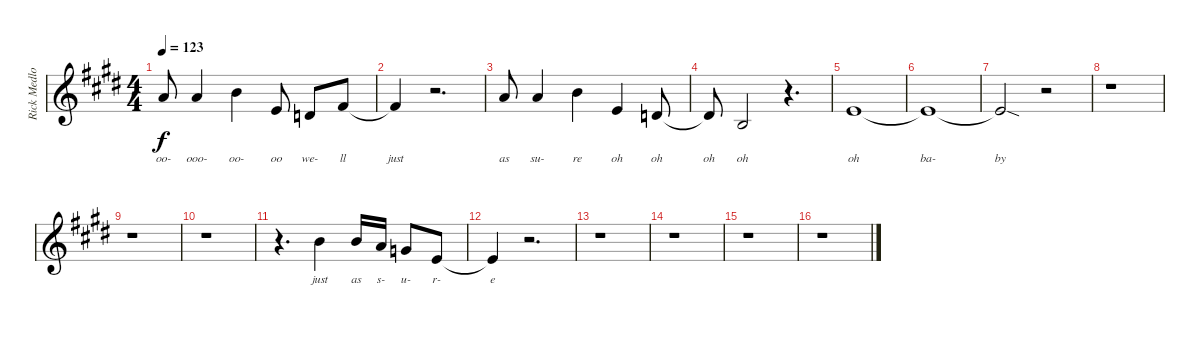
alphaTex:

\track ("Rick Medlocke Vocals" "Rick Medlo") {instrument violin}
\staff {score}
\tuning (E4 B3 G3 D3 A2 E2) {hide}
\ts (4 4)
\tempo 123
\clef g2
\ks e
5.1.8{lyrics (0 "oo-") lyrics (1 "") lyrics (2 "") lyrics (3 "") lyrics (4 "") dy f} 5.1.4{lyrics (0 "ooo-") lyrics (1 "") lyrics (2 "") lyrics (3 "") lyrics (4 "")} 7.1.4{lyrics (0 "oo-") lyrics (1 "") lyrics (2 "") lyrics (3 "") lyrics (4 "")} 0.1.8{lyrics (0 "oo") lyrics (1 "") lyrics (2 "") lyrics (3 "") lyrics (4 "")} 3.2.8{lyrics (0 "we-") lyrics (1 "") lyrics (2 "") lyrics (3 "") lyrics (4 "")} 2.1.8{lyrics (0 "ll") lyrics (1 "") lyrics (2 "") lyrics (3 "") lyrics (4 "")} |
2.1{t}.4{lyrics (0 "just") lyrics (1 "") lyrics (2 "") lyrics (3 "") lyrics (4 "")} r.2{d} |
5.1.8{lyrics (0 "as") lyrics (1 "") lyrics (2 "") lyrics (3 "") lyrics (4 "")} 5.1.4{lyrics (0 "su-") lyrics (1 "") lyrics (2 "") lyrics (3 "") lyrics (4 "")} 7.1.4{lyrics (0 "re") lyrics (1 "") lyrics (2 "") lyrics (3 "") lyrics (4 "")} 0.1.4{lyrics (0 "oh") lyrics (1 "") lyrics (2 "") lyrics (3 "") lyrics (4 "")} 3.2.8{lyrics (0 "oh") lyrics (1 "") lyrics (2 "") lyrics (3 "") lyrics (4 "")} |
3.2{t}.8{lyrics (0 "oh") lyrics (1 "") lyrics (2 "") lyrics (3 "") lyrics (4 "")} 0.2.2{lyrics (0 "oh") lyrics (1 "") lyrics (2 "") lyrics (3 "") lyrics (4 "")} r.4{d} |
0.1.1{lyrics (0 "oh") lyrics (1 "") lyrics (2 "") lyrics (3 "") lyrics (4 "")} |
0.1{t}.1{lyrics (0 "ba-") lyrics (1 "") lyrics (2 "") lyrics (3 "") lyrics (4 "")} |
0.1{sod t}.2{lyrics (0 "by") lyrics (1 "") lyrics (2 "") lyrics (3 "") lyrics (4 "")} r.2 |
r.1 |
r.1 |
r.1 |
r.4{d} 7.1.4{lyrics (0 "just") lyrics (1 "") lyrics (2 "") lyrics (3 "") lyrics (4 "")} 7.1.16{lyrics (0 "as") lyrics (1 "") lyrics (2 "") lyrics (3 "") lyrics (4 "")} 5.1.16{lyrics (0 "s-") lyrics (1 "") lyrics (2 "") lyrics (3 "") lyrics (4 "")} 8.2.8{lyrics (0 "u-") lyrics (1 "") lyrics (2 "") lyrics (3 "") lyrics (4 "")} 5.2.8{lyrics (0 "r-") lyrics (1 "") lyrics (2 "") lyrics (3 "") lyrics (4 "")} |
5.2{t}.4{lyrics (0 "e") lyrics (1 "") lyrics (2 "") lyrics (3 "") lyrics (4 "")} r.2{d} |
r.1 |
r.1 |
r.1 |
r.1
